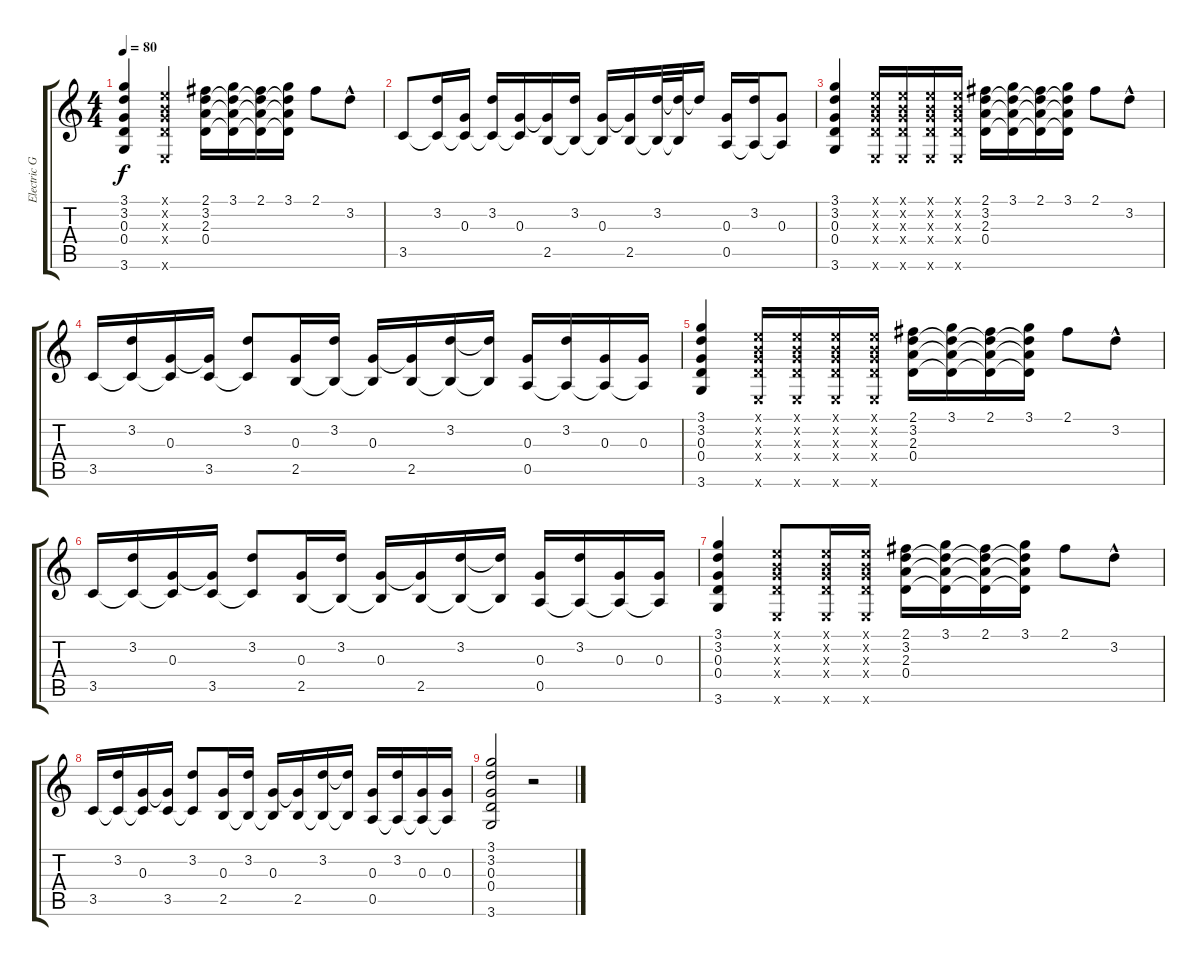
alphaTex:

\track ("Electric Guitar 3 (Mick Ronson)" "Electric G") {instrument distortionguitar}
\staff {score tabs}
\tuning (E4 B3 G3 D3 A2 E2) {hide}
\ts (4 4)
\tempo 80
\clef g2
\ks c
(3.1 3.2 0.3 0.4 3.6).4{dy f instrument distortionguitar} (0.1{x} 0.2{x} 0.3{x} 0.4{x} 0.6{x}).4 (2.1 3.2 2.3 0.4).16 (3.1 3.2{t} 2.3{t} 0.4{t}).16 (2.1 3.2{t} 2.3{t} 0.4{t}).16 (3.1 3.2{t} 2.3{t} 0.4{t}).16 2.1.8 3.2{hac}.8 |
3.5.8 (3.2 3.5{t}).16 (0.3 3.5{t}).16 (3.2 3.5{t}).16 (0.3 3.5{t}).16 (0.3{t} 2.5).16 (3.2 2.5{t}).16 (0.3 2.5{t}).16 (0.3{t} 2.5).16 (3.2 2.5{t}).32 (3.2{t} 2.5{t}).32 3.2{t}.16 (0.3 0.5).16 (3.2 0.5{t}).16 (0.3 0.5{t}).8 |
(3.1 3.2 0.3 0.4 3.6).4 (0.1{x} 0.2{x} 0.3{x} 0.4{x} 0.6{x}).16 (0.1{x} 0.2{x} 0.3{x} 0.4{x} 0.6{x}).16 (0.1{x} 0.2{x} 0.3{x} 0.4{x} 0.6{x}).16 (0.1{x} 0.2{x} 0.3{x} 0.4{x} 0.6{x}).16 (2.1 3.2 2.3 0.4).16 (3.1 3.2{t} 2.3{t} 0.4{t}).16 (2.1 3.2{t} 2.3{t} 0.4{t}).16 (3.1 3.2{t} 2.3{t} 0.4{t}).16 2.1.8 3.2{hac}.8 |
3.5.16 (3.2 3.5{t}).16 (0.3 3.5{t}).16 (0.3{t} 3.5).16 (3.2 3.5{t}).8 (0.3 2.5).16 (3.2 2.5{t}).16 (0.3 2.5{t}).16 (0.3{t} 2.5).16 (3.2 2.5{t}).16 (3.2{t} 2.5{t}).16 (0.3 0.5).16 (3.2 0.5{t}).16 (0.3 0.5{t}).16 (0.3 0.5{t}).16 |
(3.1 3.2 0.3 0.4 3.6).4 (0.1{x} 0.2{x} 0.3{x} 0.4{x} 0.6{x}).16 (0.1{x} 0.2{x} 0.3{x} 0.4{x} 0.6{x}).16 (0.1{x} 0.2{x} 0.3{x} 0.4{x} 0.6{x}).16 (0.1{x} 0.2{x} 0.3{x} 0.4{x} 0.6{x}).16 (2.1 3.2 2.3 0.4).16 (3.1 3.2{t} 2.3{t} 0.4{t}).16 (2.1 3.2{t} 2.3{t} 0.4{t}).16 (3.1 3.2{t} 2.3{t} 0.4{t}).16 2.1.8 3.2{hac}.8 |
3.5.16 (3.2 3.5{t}).16 (0.3 3.5{t}).16 (0.3{t} 3.5).16 (3.2 3.5{t}).8 (0.3 2.5).16 (3.2 2.5{t}).16 (0.3 2.5{t}).16 (0.3{t} 2.5).16 (3.2 2.5{t}).16 (3.2{t} 2.5{t}).16 (0.3 0.5).16 (3.2 0.5{t}).16 (0.3 0.5{t}).16 (0.3 0.5{t}).16 |
(3.1 3.2 0.3 0.4 3.6).4 (0.1{x} 0.2{x} 0.3{x} 0.4{x} 0.6{x}).8 (0.1{x} 0.2{x} 0.3{x} 0.4{x} 0.6{x}).16 (0.1{x} 0.2{x} 0.3{x} 0.4{x} 0.6{x}).16 (2.1 3.2 2.3 0.4).16 (3.1 3.2{t} 2.3{t} 0.4{t}).16 (2.1 3.2{t} 2.3{t} 0.4{t}).16 (3.1 3.2{t} 2.3{t} 0.4{t}).16 2.1.8 3.2{hac}.8 |
3.5.16 (3.2 3.5{t}).16 (0.3 3.5{t}).16 (0.3{t} 3.5).16 (3.2 3.5{t}).8 (0.3 2.5).16 (3.2 2.5{t}).16 (0.3 2.5{t}).16 (0.3{t} 2.5).16 (3.2 2.5{t}).16 (3.2{t} 2.5{t}).16 (0.3 0.5).16 (3.2 0.5{t}).16 (0.3 0.5{t}).16 (0.3 0.5{t}).16 |
(3.1 3.2 0.3 0.4 3.6).2 r.2
